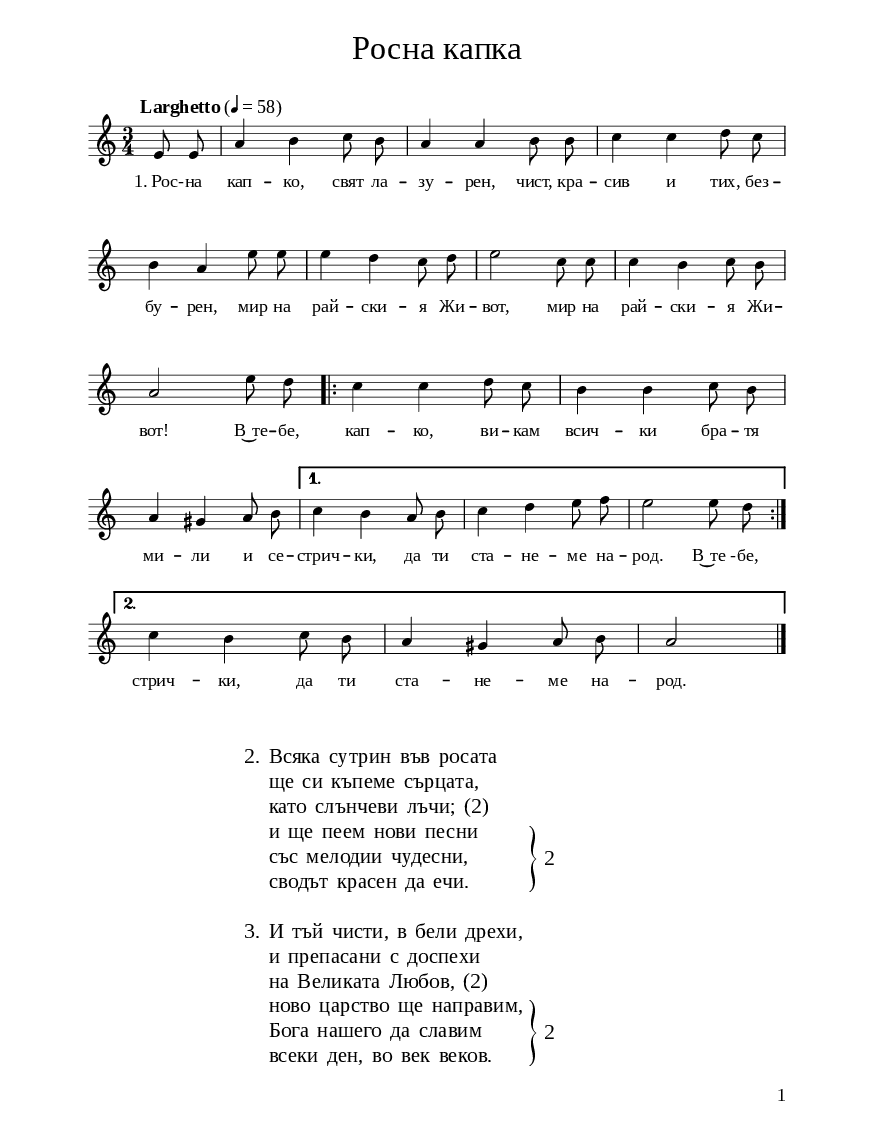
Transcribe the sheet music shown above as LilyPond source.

\version "2.24.2"

% include paper part and global functions
\include "include/globals.ily"
"rightBraces046" = \markup {
  \column {
    % repeat braces
    \translate #'(0 . -9.2 )
    \right-brace #32

    \translate #'(0 . -13.6 )
    \right-brace #32
  }
  \column {
    % repeat numbers
    \translate #'(0 . -9.8 )
    2

    \translate #'(0 . -16.8 )
    2
  }
}

\bookpart {
  \label #'ref046
  \tocItem \markup "Росна капка"
  \include "include/bookpart-paper.ily"
  \score {
    \include "include/score-layout.ily"

    \new Voice \absolute  {
      \clef treble
      \key a \minor
      \time 3/4
      \tempoFunc "Larghetto" 4 "58"
      \partial 4
      \autoBeamOff

      e'8 e' a'4 b' c''8 b' |  a'4 a' b'8 b' | c''4 c'' d''8 c'' \break | % 5

      b'4 a' e''8 e'' | e''4 d'' c''8 d'' | e''2 c''8 c'' | c''4 b' c''8 b' \break |

      a'2 e''8 d'' \repeat volta 2 {
        | c''4 c'' d''8 c'' |  b'4 b' c''8 b' \break |

        a'4 gis' a'8 b' |
      }  \alternative {
        { c''4 b' a'8 b' | c''4 d'' e''8 f'' | e''2 e''8 d''  \break |  }

        { c''4 b' c''8 b'8 | a'4 gis'4 a'8 b'8 | a'2 \bar "|." }
      }
    }

    \addlyrics {
      "1. Рос-" -- на кап -- ко, свят ла -- зу -- рен, чист, кра -- сив и тих, без --
      бу -- рен, мир на рай -- ски -- я Жи -- вот, мир на рай -- ски -- я Жи --
      вот! В~те -- бе, кап -- ко, ви -- кам всич -- ки бра -- тя
      ми -- ли и се -- стрич -- ки, да ти ста -- не -- ме на -- род. "В~те -" -- бе,
      стрич -- ки, да ти ста -- не -- ме на -- род.
    }

    \header {
      title = \titleFunc "Росна капка" "Rosna kapka"
    }

    \midi{}

  } % score

  \markup \fontsize #bgCoupletFontSize {
    \hspace #15
    \override #`(baseline-skip . ,bgCoupletBaselineSkip)
    \column {
      \line { 2. Всяка сутрин във росата }
      \line {   "   " ще си къпеме сърцата, }

      \line {   "   " като слънчеви лъчи; (2)}

      \line {   "   " и ще пеем нови песни}

      \line {   "   " със мелодии чудесни,}

      \line {   "   " сводът красен да ечи.}

      \line{" "}

      \line {   3.  И тъй чисти, в бели дрехи,}

      \line {   "   " и препасани с доспехи}

      \line {   "   " на Великата Любов, (2)}

      \line {   "   " ново царство ще направим,}

      \line {   "   " Бога нашего да славим}

      \line {   "   " всеки ден, во век веков.}
    }  \"rightBraces046"

  } % markup
  

} % bookpart
